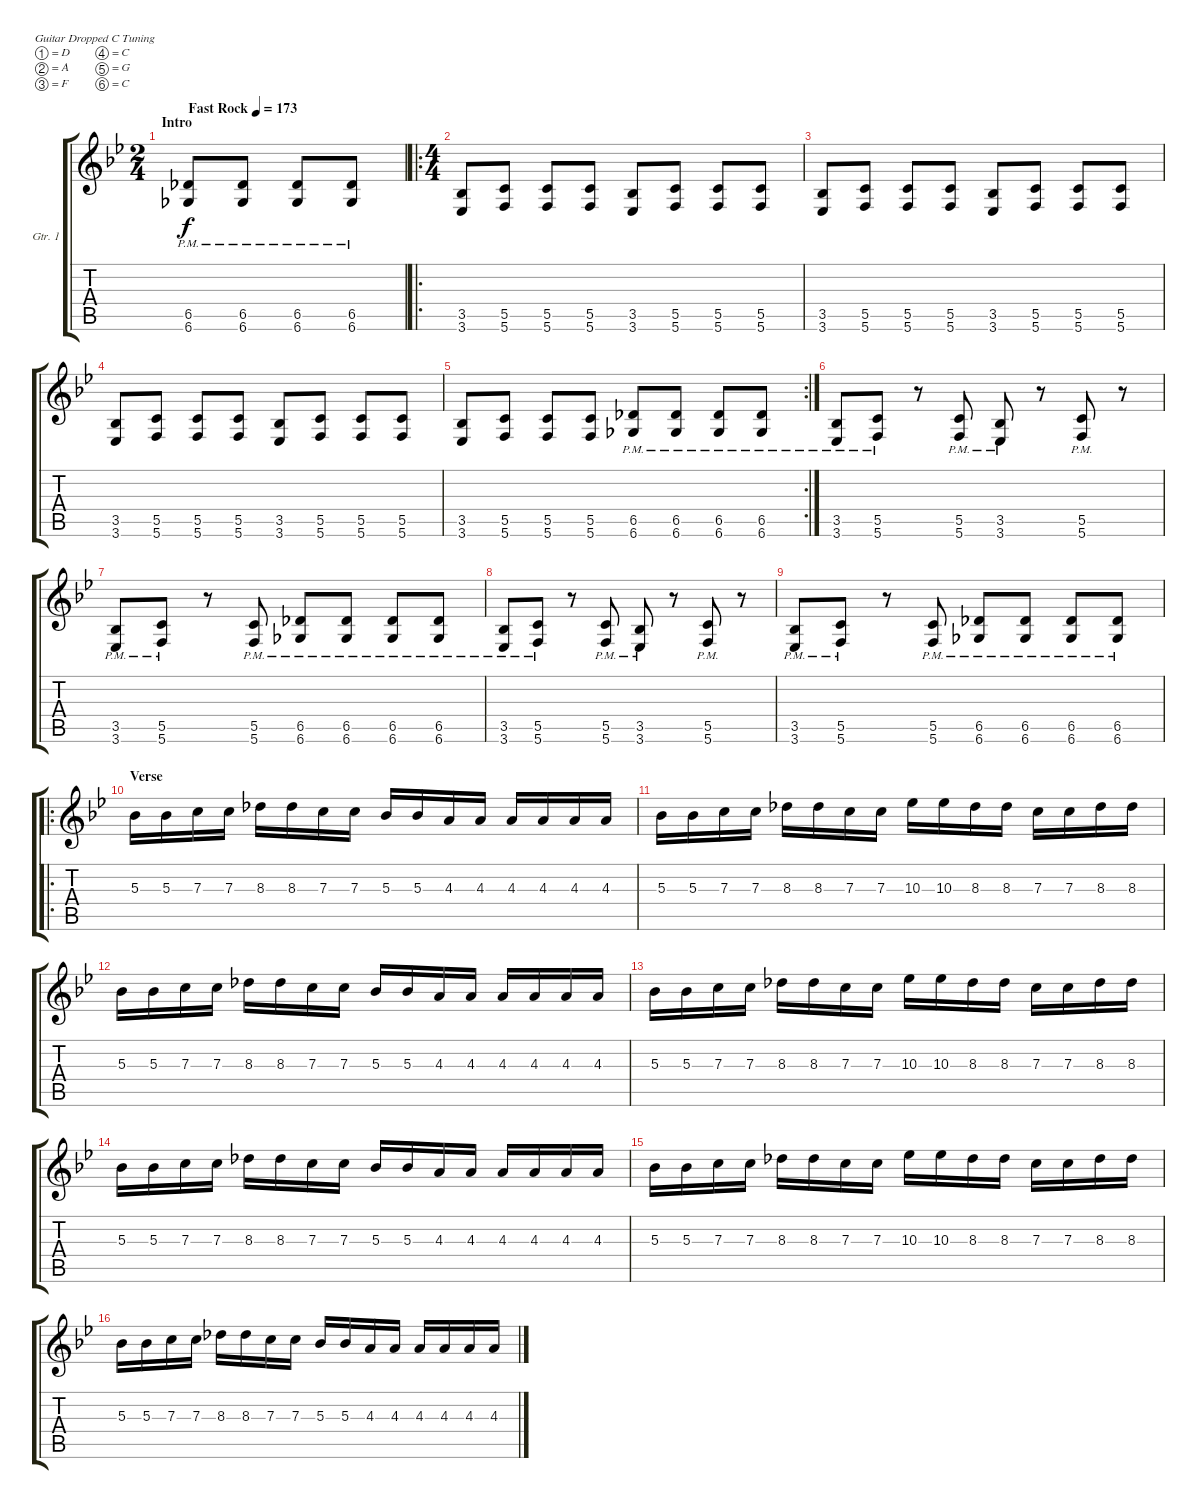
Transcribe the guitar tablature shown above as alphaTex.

\defaultSystemsLayout 4
\bracketExtendMode groupsimilarinstruments
\firstSystemTrackNameOrientation horizontal
\otherSystemsTrackNameOrientation horizontal
\track ("Electric Guitar" "Gtr. 1") {instrument distortionguitar}
\staff {score tabs}
\tuning (D4 A3 F3 C3 G2 C2)
\ts (2 4)
\section ("" "Intro")
\tempo (173 "Fast Rock")
\clef g2
\ks bb
(6.5{pm} 6.6{pm}).8{dy f instrument distortionguitar} (6.5{pm} 6.6{pm}).8 (6.5{pm} 6.6{pm}).8 (6.5{pm} 6.6{pm}).8 |
\ro
\ts (4 4)
(3.5 3.6).8 (5.5 5.6).8 (5.5 5.6).8 (5.5 5.6).8 (3.5 3.6).8 (5.5 5.6).8 (5.5 5.6).8 (5.5 5.6).8 |
(3.5 3.6).8 (5.5 5.6).8 (5.5 5.6).8 (5.5 5.6).8 (3.5 3.6).8 (5.5 5.6).8 (5.5 5.6).8 (5.5 5.6).8 |
(3.5 3.6).8 (5.5 5.6).8 (5.5 5.6).8 (5.5 5.6).8 (3.5 3.6).8 (5.5 5.6).8 (5.5 5.6).8 (5.5 5.6).8 |
\rc 2
(3.5 3.6).8 (5.5 5.6).8 (5.5 5.6).8 (5.5 5.6).8 (6.5{pm} 6.6{pm}).8 (6.5{pm} 6.6{pm}).8 (6.5{pm} 6.6{pm}).8 (6.5{pm} 6.6{pm}).8 |
(3.6{pm} 3.5{pm}).8 (5.6{pm} 5.5{pm}).8 r.8 (5.6{pm} 5.5{pm}).8 (3.6{pm} 3.5{pm}).8 r.8 (5.6{pm} 5.5{pm}).8 r.8 |
(3.6{pm} 3.5{pm}).8 (5.6{pm} 5.5{pm}).8 r.8 (5.6{pm} 5.5{pm}).8 (6.6{pm} 6.5{pm}).8 (6.5{pm} 6.6{pm}).8 (6.6{pm} 6.5{pm}).8 (6.5{pm} 6.6{pm}).8 |
(3.6{pm} 3.5{pm}).8 (5.6{pm} 5.5{pm}).8 r.8 (5.6{pm} 5.5{pm}).8 (3.6{pm} 3.5{pm}).8 r.8 (5.6{pm} 5.5{pm}).8 r.8 |
(3.6{pm} 3.5{pm}).8 (5.6{pm} 5.5{pm}).8 r.8 (5.6{pm} 5.5{pm}).8 (6.6{pm} 6.5{pm}).8 (6.5{pm} 6.6{pm}).8 (6.6{pm} 6.5{pm}).8 (6.5{pm} 6.6{pm}).8 |
\ro
\section ("" "Verse")
5.3.16 5.3.16 7.3.16 7.3.16 8.3.16 8.3.16 7.3.16 7.3.16 5.3.16 5.3.16 4.3.16 4.3.16 4.3.16 4.3.16 4.3.16 4.3.16 |
5.3.16 5.3.16 7.3.16 7.3.16 8.3.16 8.3.16 7.3.16 7.3.16 10.3.16 10.3.16 8.3.16 8.3.16 7.3.16 7.3.16 8.3.16 8.3.16 |
5.3.16 5.3.16 7.3.16 7.3.16 8.3.16 8.3.16 7.3.16 7.3.16 5.3.16 5.3.16 4.3.16 4.3.16 4.3.16 4.3.16 4.3.16 4.3.16 |
5.3.16 5.3.16 7.3.16 7.3.16 8.3.16 8.3.16 7.3.16 7.3.16 10.3.16 10.3.16 8.3.16 8.3.16 7.3.16 7.3.16 8.3.16 8.3.16 |
5.3.16 5.3.16 7.3.16 7.3.16 8.3.16 8.3.16 7.3.16 7.3.16 5.3.16 5.3.16 4.3.16 4.3.16 4.3.16 4.3.16 4.3.16 4.3.16 |
5.3.16 5.3.16 7.3.16 7.3.16 8.3.16 8.3.16 7.3.16 7.3.16 10.3.16 10.3.16 8.3.16 8.3.16 7.3.16 7.3.16 8.3.16 8.3.16 |
5.3.16 5.3.16 7.3.16 7.3.16 8.3.16 8.3.16 7.3.16 7.3.16 5.3.16 5.3.16 4.3.16 4.3.16 4.3.16 4.3.16 4.3.16 4.3.16
